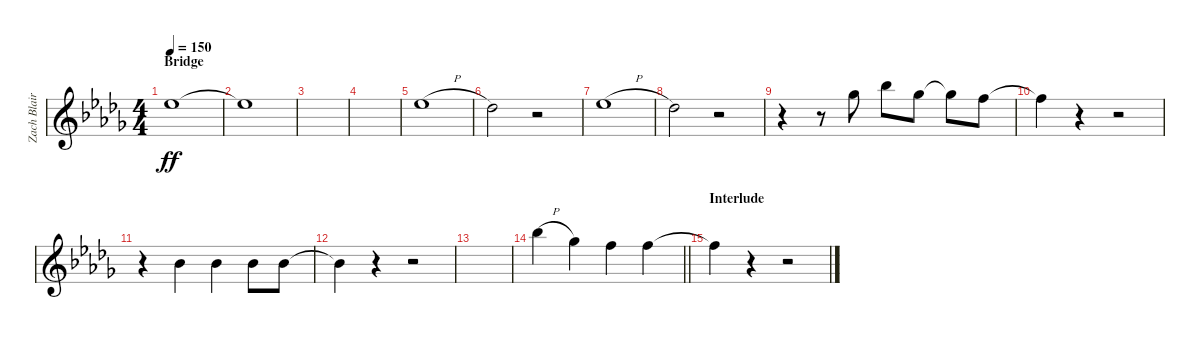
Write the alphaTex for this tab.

\track ("Zach Blair - Vocals" "Zach Blair") {instrument distortionguitar}
\staff {score}
\tuning (E4 B3 G3 D3 A2 E2) {hide}
\ts (4 4)
\section ("" "Bridge")
\tempo 150
\clef g2
\ks db
8.3{t}.1{dy ff volume 8} |
8.3{t}.1 |
|
|
8.3{h}.1{balance 0} |
6.3.2 r.2 |
8.3{h}.1{balance 16} |
6.3.2 r.2 |
r.4 r.8 11.3.8 15.3.8 11.3.8 11.3{t}.8 10.3.8 |
10.3{t}.4 r.4 r.2 |
r.4 8.4.4 8.4.4 8.4.8 8.4.8 |
8.4{t}.4 r.4 r.2 |
|
\barLineRight lightlight
15.3{h}.4 11.3.4 10.3.4 10.3.4 |
\section ("" "Interlude")
10.3{t}.4 r.4 r.2
